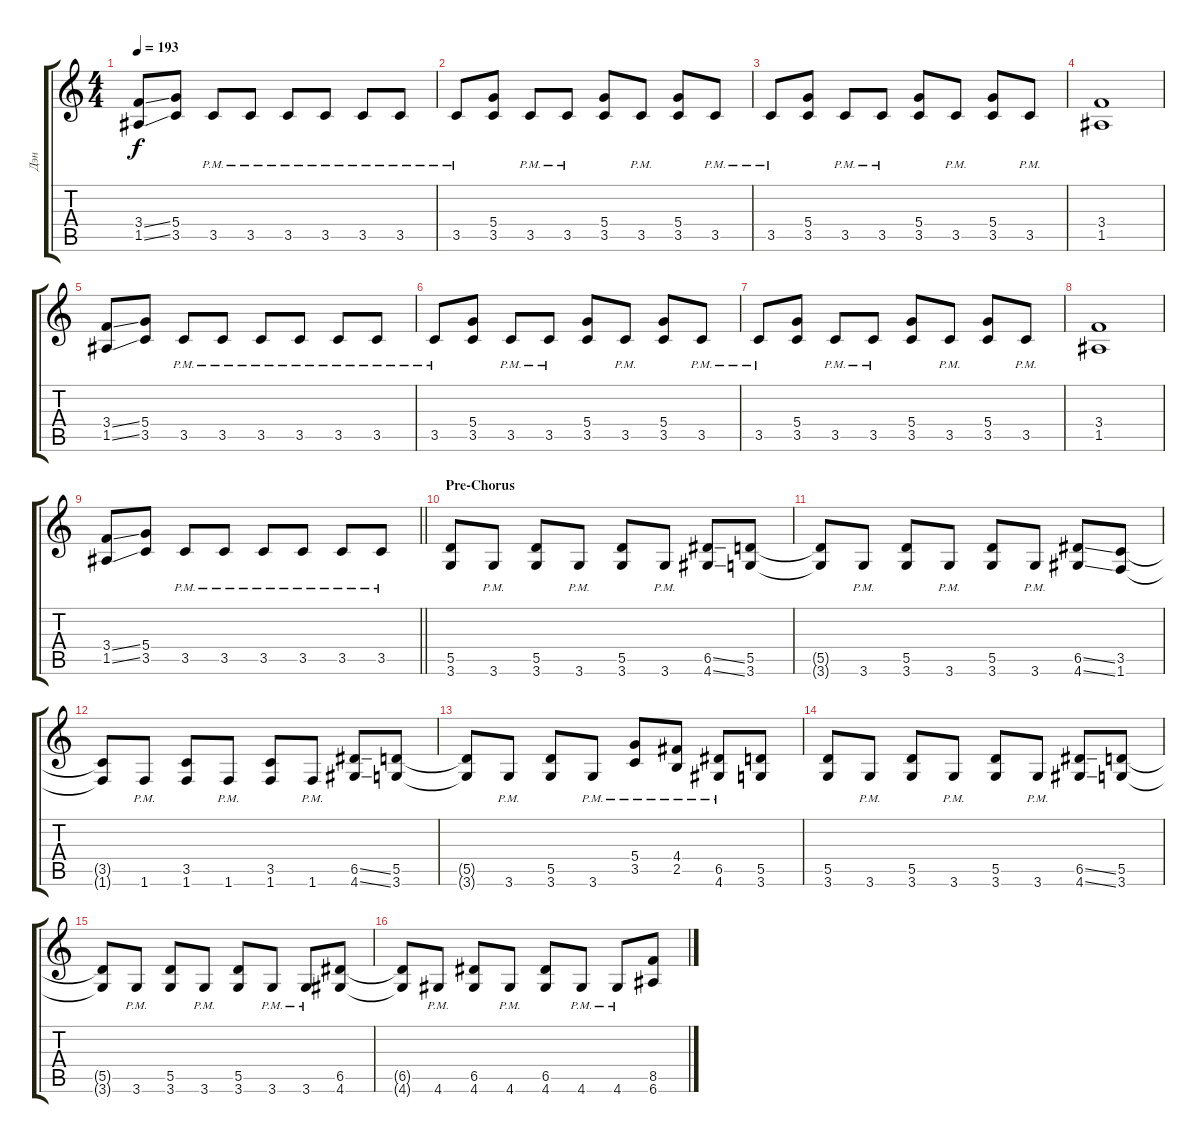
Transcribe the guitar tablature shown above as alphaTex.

\track ("Дэн" "Дэн") {instrument overdrivenguitar}
\staff {score tabs}
\tuning (E4 B3 G3 D3 A2 E2) {hide}
\ts (4 4)
\tempo 193
\clef g2
\ks c
(3.4{ss} 1.5{ss}).8{dy f} (5.4 3.5).8 3.5{pm}.8 3.5{pm}.8 3.5{pm}.8 3.5{pm}.8 3.5{pm}.8 3.5{pm}.8 |
3.5{pm}.8 (5.4 3.5).8 3.5{pm}.8 3.5{pm}.8 (5.4 3.5).8 3.5{pm}.8 (5.4 3.5).8 3.5{pm}.8 |
3.5{pm}.8 (5.4 3.5).8 3.5{pm}.8 3.5{pm}.8 (5.4 3.5).8 3.5{pm}.8 (5.4 3.5).8 3.5{pm}.8 |
(3.4 1.5).1 |
(3.4{ss} 1.5{ss}).8 (5.4 3.5).8 3.5{pm}.8 3.5{pm}.8 3.5{pm}.8 3.5{pm}.8 3.5{pm}.8 3.5{pm}.8 |
3.5{pm}.8 (5.4 3.5).8 3.5{pm}.8 3.5{pm}.8 (5.4 3.5).8 3.5{pm}.8 (5.4 3.5).8 3.5{pm}.8 |
3.5{pm}.8 (5.4 3.5).8 3.5{pm}.8 3.5{pm}.8 (5.4 3.5).8 3.5{pm}.8 (5.4 3.5).8 3.5{pm}.8 |
(3.4 1.5).1 |
\barLineRight lightlight
(3.4{ss} 1.5{ss}).8 (5.4 3.5).8 3.5{pm}.8 3.5{pm}.8 3.5{pm}.8 3.5{pm}.8 3.5{pm}.8 3.5{pm}.8 |
\section ("" "Pre-Chorus")
(5.5 3.6).8 3.6{pm}.8 (5.5 3.6).8 3.6{pm}.8 (5.5 3.6).8 3.6{pm}.8 (6.5{ss} 4.6{ss}).8 (5.5 3.6).8 |
(5.5{t} 3.6{t}).8 3.6{pm}.8 (5.5 3.6).8 3.6{pm}.8 (5.5 3.6).8 3.6{pm}.8 (6.5{ss} 4.6{ss}).8 (3.5 1.6).8 |
(3.5{t} 1.6{t}).8 1.6{pm}.8 (3.5 1.6).8 1.6{pm}.8 (3.5 1.6).8 1.6{pm}.8 (6.5{ss} 4.6{ss}).8 (5.5 3.6).8 |
(5.5{t} 3.6{t}).8 3.6{pm}.8 (5.5 3.6).8 3.6{pm}.8 (5.4{pm} 3.5{pm}).8 (4.4{pm} 2.5{pm}).8 (6.5{pm} 4.6{pm}).8 (5.5 3.6).8 |
(5.5 3.6).8 3.6{pm}.8 (5.5 3.6).8 3.6{pm}.8 (5.5 3.6).8 3.6{pm}.8 (6.5{ss} 4.6{ss}).8 (5.5 3.6).8 |
(5.5{t} 3.6{t}).8 3.6{pm}.8 (5.5 3.6).8 3.6{pm}.8 (5.5 3.6).8 3.6{pm}.8 3.6{pm}.8 (6.5 4.6).8 |
(6.5{t} 4.6{t}).8 4.6{pm}.8 (6.5 4.6).8 4.6{pm}.8 (6.5 4.6).8 4.6{pm}.8 4.6{pm}.8 (8.5 6.6).8
